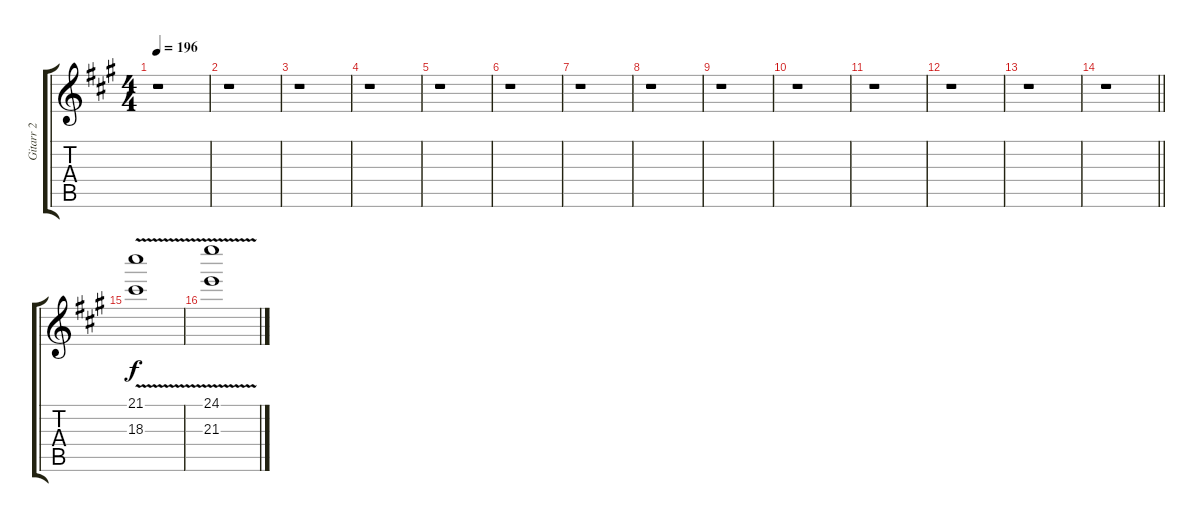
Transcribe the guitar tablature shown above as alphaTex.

\track ("Gitarr 2" "Gitarr 2") {instrument distortionguitar}
\staff {score tabs}
\tuning (E4 B3 G3 D3 A2 E2) {hide}
\ts (4 4)
\tempo 196
\clef g2
\ks a
r.1{dy f} |
r.1 |
r.1 |
r.1 |
r.1 |
r.1 |
r.1 |
r.1 |
r.1 |
r.1 |
r.1 |
r.1 |
r.1 |
\barLineRight lightlight
r.1 |
(21.1{v} 18.3).1 |
(24.1{v} 21.3).1
